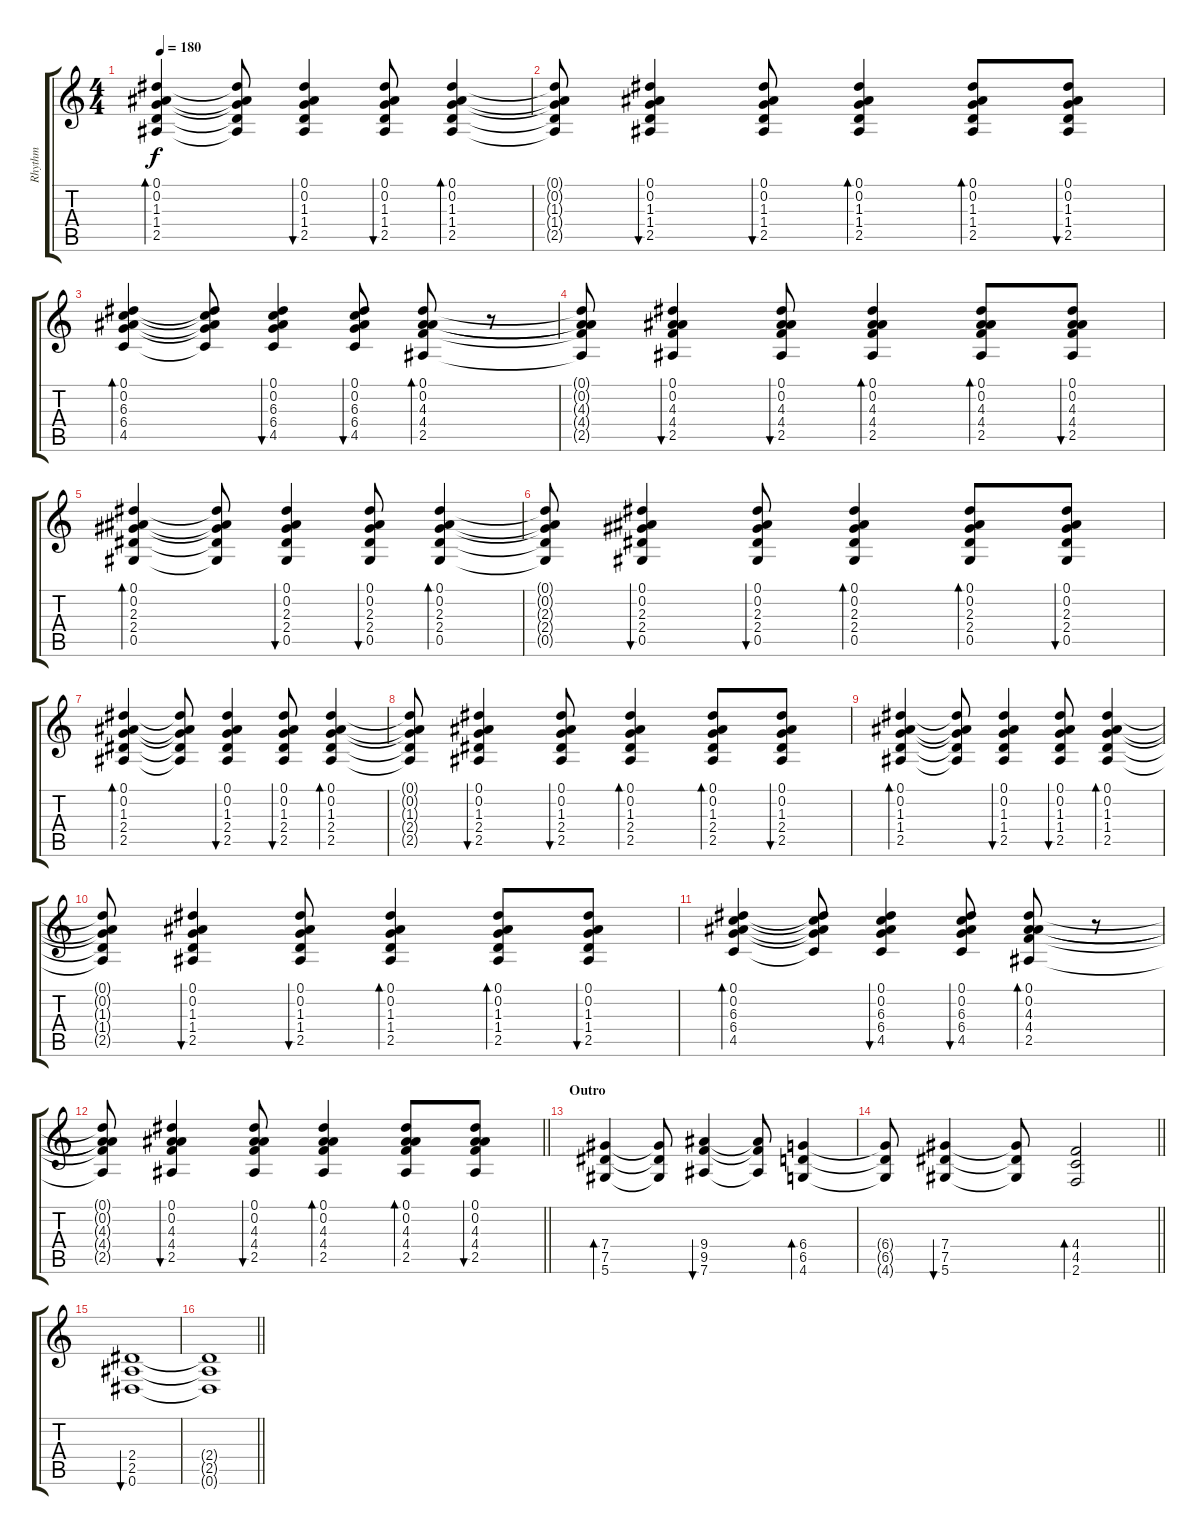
\track ("Rhythm" "Rhythm") {instrument acousticguitarsteel}
\staff {score tabs}
\tuning (Eb4 Bb3 Gb3 Db3 Ab2 Eb2) {hide}
\ts (4 4)
\tempo 180
\clef g2
\ks c
(0.1 0.2 1.3 1.4 2.5).4{bd 60 dy f} (0.1{t} 0.2{t} 1.3{t} 1.4{t} 2.5{t}).8 (0.1 0.2 1.3 1.4 2.5).4{bu 60} (0.1 0.2 1.3 1.4 2.5).8{bu 60} (0.1 0.2 1.3 1.4 2.5).4{bd 60} |
(0.1{t} 0.2{t} 1.3{t} 1.4{t} 2.5{t}).8 (0.1 0.2 1.3 1.4 2.5).4{bu 60} (0.1 0.2 1.3 1.4 2.5).8{bu 60} (0.1 0.2 1.3 1.4 2.5).4{bd 60} (0.1 0.2 1.3 1.4 2.5).8{bd 60} (0.1 0.2 1.3 1.4 2.5).8{bu 60} |
(0.1 0.2 6.3 6.4 4.5).4{bd 60} (0.1{t} 0.2{t} 6.3{t} 6.4{t} 4.5{t}).8 (0.1 0.2 6.3 6.4 4.5).4{bu 60} (0.1 0.2 6.3 6.4 4.5).8{bu 60} (0.1 0.2 4.3 4.4 2.5).8{bd 60} r.8 |
(0.1{t} 0.2{t} 4.3{t} 4.4{t} 2.5{t}).8 (0.1 0.2 4.3 4.4 2.5).4{bu 60} (0.1 0.2 4.3 4.4 2.5).8{bu 60} (0.1 0.2 4.3 4.4 2.5).4{bd 60} (0.1 0.2 4.3 4.4 2.5).8{bd 60} (0.1 0.2 4.3 4.4 2.5).8{bu 60} |
(0.1 0.2 2.3 2.4 0.5).4{bd 60} (0.1{t} 0.2{t} 2.3{t} 2.4{t} 0.5{t}).8 (0.1 0.2 2.3 2.4 0.5).4{bu 60} (0.1 0.2 2.3 2.4 0.5).8{bu 60} (0.1 0.2 2.3 2.4 0.5).4{bd 60} |
(0.1{t} 0.2{t} 2.3{t} 2.4{t} 0.5{t}).8 (0.1 0.2 2.3 2.4 0.5).4{bu 60} (0.1 0.2 2.3 2.4 0.5).8{bu 60} (0.1 0.2 2.3 2.4 0.5).4{bd 60} (0.1 0.2 2.3 2.4 0.5).8{bd 60} (0.1 0.2 2.3 2.4 0.5).8{bu 60} |
(0.1 0.2 1.3 2.4 2.5).4{bd 60} (0.1{t} 0.2{t} 1.3{t} 2.4{t} 2.5{t}).8 (0.1 0.2 1.3 2.4 2.5).4{bu 60} (0.1 0.2 1.3 2.4 2.5).8{bu 60} (0.1 0.2 1.3 2.4 2.5).4{bd 60} |
(0.1{t} 0.2{t} 1.3{t} 2.4{t} 2.5{t}).8 (0.1 0.2 1.3 2.4 2.5).4{bu 60} (0.1 0.2 1.3 2.4 2.5).8{bu 60} (0.1 0.2 1.3 2.4 2.5).4{bd 60} (0.1 0.2 1.3 2.4 2.5).8{bd 60} (0.1 0.2 1.3 2.4 2.5).8{bu 60} |
(0.1 0.2 1.3 1.4 2.5).4{bd 60} (0.1{t} 0.2{t} 1.3{t} 1.4{t} 2.5{t}).8 (0.1 0.2 1.3 1.4 2.5).4{bu 60} (0.1 0.2 1.3 1.4 2.5).8{bu 60} (0.1 0.2 1.3 1.4 2.5).4{bd 60} |
(0.1{t} 0.2{t} 1.3{t} 1.4{t} 2.5{t}).8 (0.1 0.2 1.3 1.4 2.5).4{bu 60} (0.1 0.2 1.3 1.4 2.5).8{bu 60} (0.1 0.2 1.3 1.4 2.5).4{bd 60} (0.1 0.2 1.3 1.4 2.5).8{bd 60} (0.1 0.2 1.3 1.4 2.5).8{bu 60} |
(0.1 0.2 6.3 6.4 4.5).4{bd 60} (0.1{t} 0.2{t} 6.3{t} 6.4{t} 4.5{t}).8 (0.1 0.2 6.3 6.4 4.5).4{bu 60} (0.1 0.2 6.3 6.4 4.5).8{bu 60} (0.1 0.2 4.3 4.4 2.5).8{bd 60} r.8 |
\barLineRight lightlight
(0.1{t} 0.2{t} 4.3{t} 4.4{t} 2.5{t}).8 (0.1 0.2 4.3 4.4 2.5).4{bu 60} (0.1 0.2 4.3 4.4 2.5).8{bu 60} (0.1 0.2 4.3 4.4 2.5).4{bd 60} (0.1 0.2 4.3 4.4 2.5).8{bd 60} (0.1 0.2 4.3 4.4 2.5).8{bu 60} |
\section ("" "Outro")
(7.4 7.5 5.6).4{bd 120} (7.4{t} 7.5{t} 5.6{t}).8 (9.4 9.5 7.6).4{bu 120} (9.4{t} 9.5{t} 7.6{t}).8 (6.4 6.5 4.6).4{bd 120} |
\barLineRight lightlight
(6.4{t} 6.5{t} 4.6{t}).8 (7.4 7.5 5.6).4{bu 120} (7.4{t} 7.5{t} 5.6{t}).8 (4.4 4.5 2.6).2{bd 120} |
(2.4 2.5 0.6).1{bu 120 volume 0} |
\barLineRight lightlight
(2.4{t} 2.5{t} 0.6{t}).1
